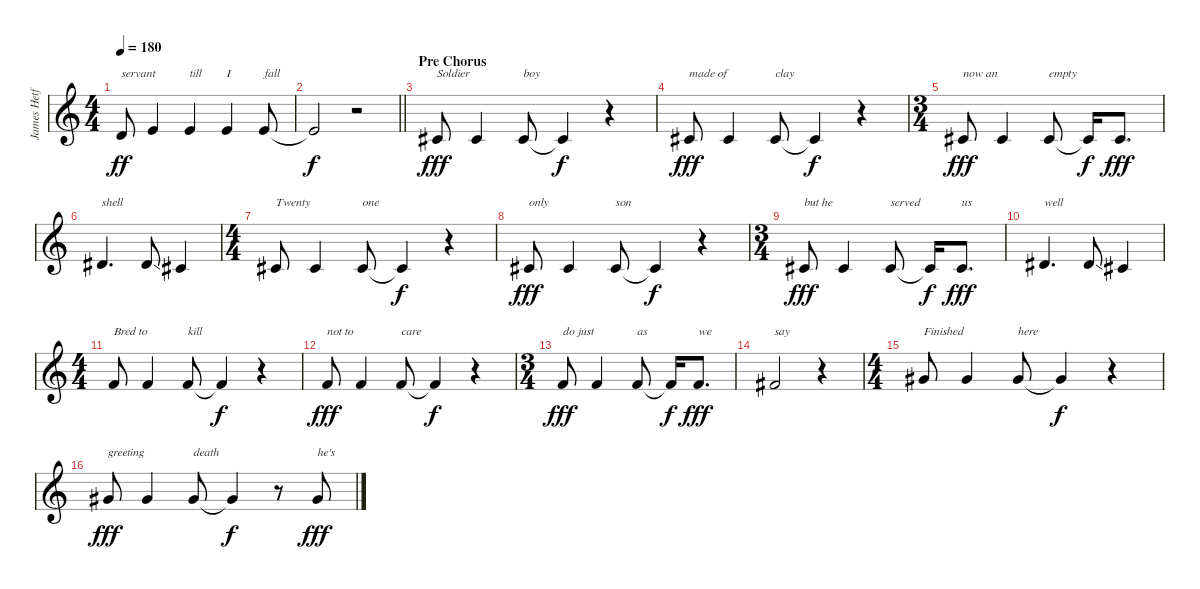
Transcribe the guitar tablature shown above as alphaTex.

\track ("James Hetfield (Vocal)" "James Hetf") {instrument lead6voice}
\staff {score}
\tuning (E4 B3 G3 D3 A2 E2) {hide}
\ts (4 4)
\tempo 180
\clef g2
\ks c
3.2.8{txt "servant" dy ff} 5.2.4 5.2.4{txt "till"} 5.2.4{txt "I"} 5.2.8{txt "fall"} |
\barLineRight lightlight
5.2{t}.2{dy f} r.2 |
\section ("" "Pre Chorus")
2.2.8{txt "Soldier" dy fff} 2.2.4 2.2.8{txt "boy"} 2.2{t}.4{dy f} r.4 |
2.2.8{txt "made of" dy fff} 2.2.4 2.2.8{txt "clay"} 2.2{t}.4{dy f} r.4 |
\ts (3 4)
2.2.8{txt "now an" dy fff} 2.2.4 2.2.8{txt "empty"} 2.2{t}.16{dy f} 2.2.8{d dy fff} |
4.2.4{d txt "shell"} 4.2{ss}.8 2.2.4 |
\ts (4 4)
2.2.8{txt "Twenty"} 2.2.4 2.2.8{txt "one"} 2.2{t}.4{dy f} r.4 |
2.2.8{txt "only" dy fff} 2.2.4 2.2.8{txt "son"} 2.2{t}.4{dy f} r.4 |
\ts (3 4)
2.2.8{txt "but he" dy fff} 2.2.4 2.2.8{txt "served"} 2.2{t}.16{dy f} 2.2.8{d txt "us" dy fff} |
4.2.4{d txt "well"} 4.2{ss}.8 2.2.4 |
\ts (4 4)
6.2.8{txt "Bred to"} 6.2.4 6.2.8{txt "kill"} 6.2{t}.4{dy f} r.4 |
6.2.8{txt "not to" dy fff} 6.2.4 6.2.8{txt "care"} 6.2{t}.4{dy f} r.4 |
\ts (3 4)
6.2.8{txt "do just" dy fff} 6.2.4 6.2.8{txt "as"} 6.2{t}.16{dy f} 6.2.8{d txt "we" dy fff} |
7.2.2{txt "say"} r.4 |
\ts (4 4)
4.1.8{txt "Finished"} 4.1.4 4.1.8{txt "here"} 4.1{t}.4{dy f} r.4 |
4.1.8{txt "greeting" dy fff} 4.1.4 4.1.8{txt "death"} 4.1{t}.4{dy f} r.8 4.1.8{txt "he's" dy fff}
